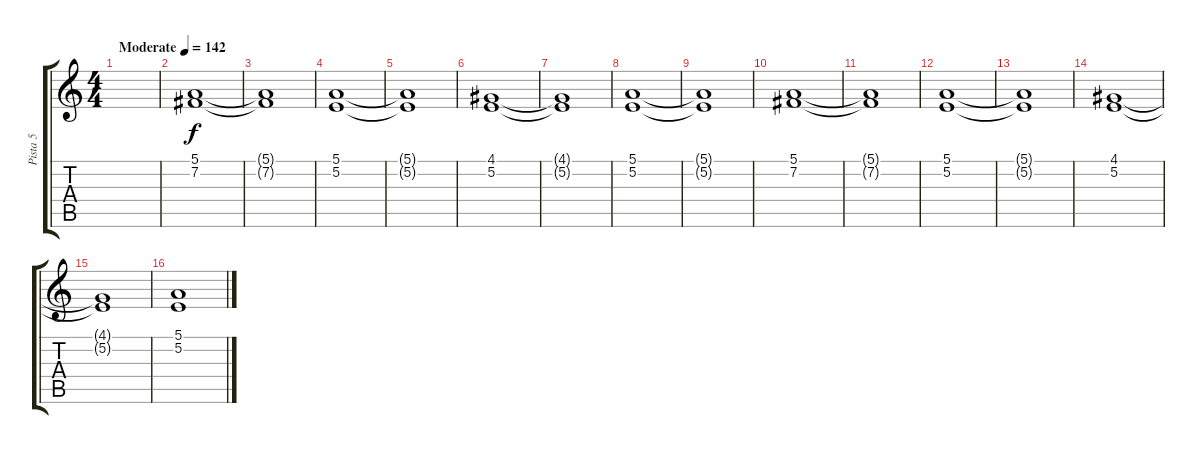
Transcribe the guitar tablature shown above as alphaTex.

\track ("Pista 5" "Pista 5") {instrument pad1newage}
\staff {score tabs}
\tuning (E4 B3 G3 D3 A2 E2) {hide}
\ts (4 4)
\tempo (142 "Moderate")
\clef g2
\ks c
|
(5.1 7.2).1 |
(5.1{t} 7.2{t}).1 |
(5.1 5.2).1 |
(5.1{t} 5.2{t}).1 |
(4.1 5.2).1 |
(4.1{t} 5.2{t}).1 |
(5.1 5.2).1 |
(5.1{t} 5.2{t}).1 |
(5.1 7.2).1 |
(5.1{t} 7.2{t}).1 |
(5.1 5.2).1 |
(5.1{t} 5.2{t}).1 |
(4.1 5.2).1 |
(4.1{t} 5.2{t}).1 |
(5.1 5.2).1
